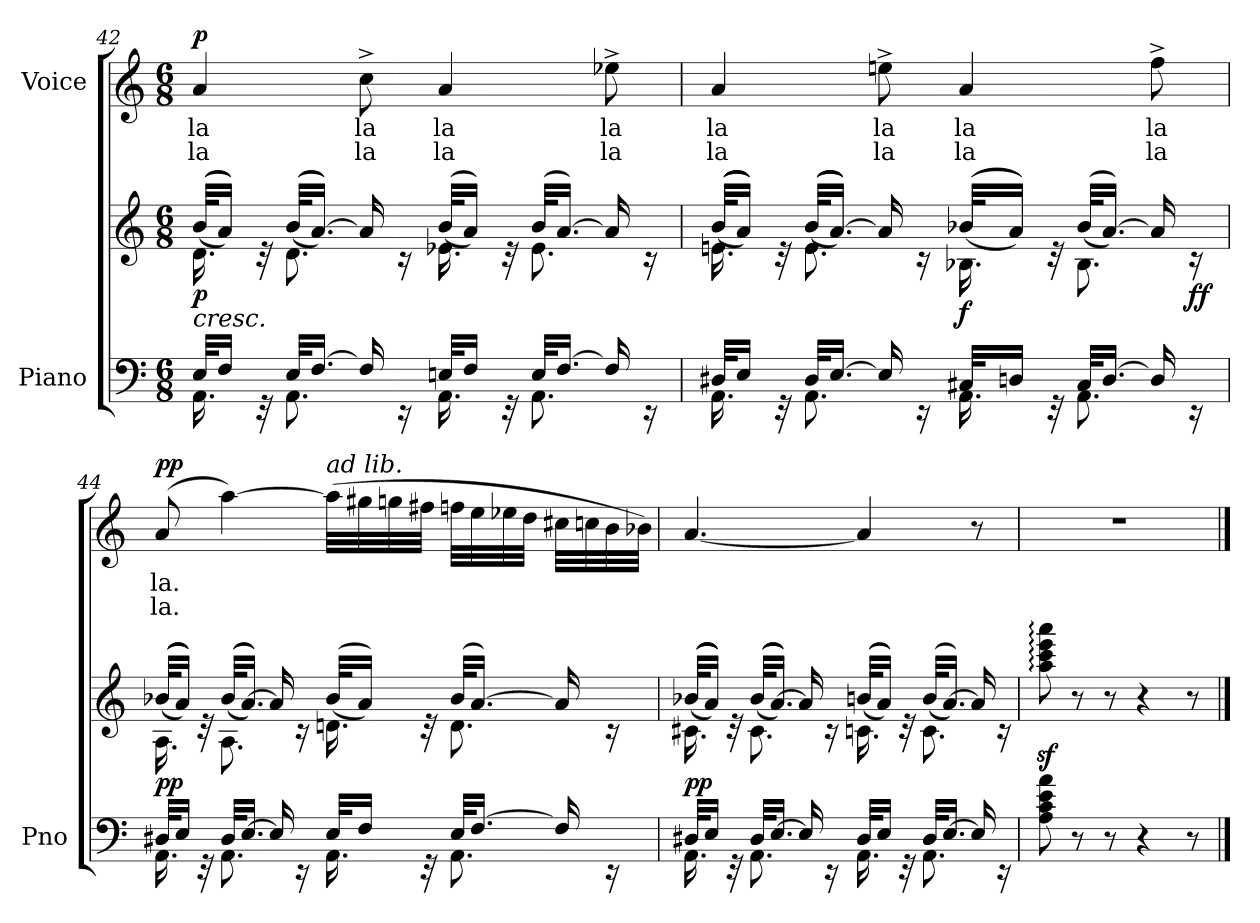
**kern	**kern	**dynam	**kern	**text	**text	**dynam
*part2	*part2	*part2	*part1	*part1	*part1	*part1
*staff3	*staff2	*staff2/3	*staff1	*staff1	*staff1	*staff1
*I"Piano	*	*	*I"Voice	*	*	*
*I'Pno	*	*	*	*	*	*
!!LO:LB:g=z
*clefF4	*clefG2	*	*clefG2	*	*	*
*k[]	*k[]	*	*k[]	*	*	*
*M6/8	*M6/8	*	*M6/8	*	*	*
=42	=42	=42	=42	=42	=42	=42
*^	*	*	*	*	*	*
!	!	!	!LO:HP:b	!	!LO:LY:b	!LO:LY:b	!
*	*	*^	*	*	*	*	*
!	!	!	!	!LO:DY:n=1:b	!	!	!	!LO:DY:a
32E/KLL	16.AA\	(((32b/KLL	16.d\	< p	4a/	la	la	p
16F/JJ	.	16a/JJ)))	.	.	.	.	.	.
32rEE	32ryy	32rc	32ryy	.	.	.	.	.
32E/KLL	8.AA\	(((32b/KLL	8.d\	.	.	.	.	.
[16.F/JJ	.	[16.a/JJ)))	.	.	.	.	.	.
!	!	!	!	!	!	!LO:LY:b	!LO:LY:b	!
16F/]	.	16a/]	.	.	8cc^\	la	la	.
16rEE	16ryy	16rc	16ryy	.	.	.	.	.
!	!	!	!	!	!	!LO:LY:b	!LO:LY:b	!
32En/KLL	16.AA\	((32b/KLL	16.e-X\	.	4a/	la	la	.
16F/JJ	.	16a/JJ))	.	.	.	.	.	.
32rEE	32ryy	32rc	32ryy	.	.	.	.	.
32E/KLL	8.AA\	(32b/KLL	8.e-\	.	.	.	.	.
[16.F/JJ	.	[16.a/JJ)	.	.	.	.	.	.
!	!	!	!	!	!	!LO:LY:b	!LO:LY:b	!
16F/]	.	16a/]	.	.	8ee-X^\	la	la	.
16rEE	16ryy	16rc	16ryy	.	.	.	.	.
=43	=43	=43	=43	=43	=43	=43	=43	=43
!	!	!	!	!	!	!LO:LY:b	!LO:LY:b	!
32D#X/KLL	16.AA\	((((32b/KLL	16.en\	.	4a/	la	la	.
16E/JJ	.	16a/JJ))))	.	.	.	.	.	.
32rEE	32ryy	32rc	32ryy	.	.	.	.	.
32D#/KLL	8.AA\	((((32b/KLL	8.e\	.	.	.	.	.
[16.E/JJ	.	[16.a/JJ))))	.	.	.	.	.	.
!	!	!	!	!	!	!LO:LY:b	!LO:LY:b	!
16E/]	.	16a/]	.	.	8een^\	la	la	.
16rEE	16ryy	16rc	16ryy	.	.	.	.	.
!	!	!	!	!LO:DY:b	!	!LO:LY:b	!LO:LY:b	!
32C#X/KLL	16.AA\	(((32b-X/KLL	16.B-X\	f	4a/	la	la	.
16Dn/JJ	.	16a/JJ)))	.	.	.	.	.	.
32rEE	32ryy	32rc	32ryy	.	.	.	.	.
32C#/KLL	8.AA\	((32b-/KLL	8.B-\	.	.	.	.	.
[16.D/JJ	.	[16.a/JJ))	.	.	.	.	.	.
!	!	!	!	!	!	!LO:LY:b	!LO:LY:b	!
16D/]	.	16a/]	.	.	8ff^\	la	la	.
!	!	!	!	!LO:DY:b	!	!	!	!
16rEE	16ryy	16rc	16ryy	ff	.	.	.	.
*v	*v	*	*	*	*	*	*	*
*	*v	*v	*	*	*	*	*
.	.	[	.	.	.	.
!!LO:LB:g=z
=44	=44	=44	=44	=44	=44	=44
*^	*^	*	*	*	*	*
!	!	!	!	!LO:DY:b	!	!LO:LY:b	!LO:LY:b	!LO:DY:a
32D#X/KLL	16.AA\	((((32b-X/KLL	16.A\	pp	(8a/	la.	la.	pp
16E/JJ	.	16a/JJ))))	.	.	.	.	.	.
32rEE	32ryy	32rc	32ryy	.	.	.	.	.
32D#/KLL	8.AA\	(((32b-/KLL	8.A\	.	[4aa\)	.	.	.
[16.E/JJ	.	[16.a/JJ)))	.	.	.	.	.	.
16E/]	.	16a/]	.	.	.	.	.	.
16rEE	16ryy	16rc	16ryy	.	.	.	.	.
*	*	*	*	*	*MM45	*	*	*
!	!	!	!	!	!LO:TX:a:i:t=ad lib.	!	!	!
32E/KLL	16.AA\	((32b-/KLL	16.dn\	.	(32aa\LLL]	.	.	.
16F/JJ	.	16a/JJ))	.	.	32gg#X\	.	.	.
.	.	.	.	.	32ggn\	.	.	.
32rEE	32ryy	32rc	32ryy	.	32ff#X\JJJ	.	.	.
32E/KLL	8.AA\	(32b-/KLL	8.d\	.	32ffn\LLL	.	.	.
[16.F/JJ	.	[16.a/JJ)	.	.	32ee\	.	.	.
.	.	.	.	.	32ee-X\	.	.	.
.	.	.	.	.	32dd\JJJ	.	.	.
16F/]	.	16a/]	.	.	32cc#X\LLL	.	.	.
.	.	.	.	.	32ccn\	.	.	.
16rEE	16ryy	16rc	16ryy	.	32b\	.	.	.
.	.	.	.	.	32b-X\JJJ)	.	.	.
=45	=45	=45	=45	=45	=45	=45	=45	=45
*	*	*	*	*	*MM55	*	*	*
!	!	!	!	!LO:DY:a=2	!	!	!	!
32D#X/KLL	16.AA\	(((((32b-X/KLL	16.c#X\	pp	[4.a/	.	.	.
16E/JJ	.	16a/JJ)))))	.	.	.	.	.	.
32rEE	32ryy	32rc	32ryy	.	.	.	.	.
32D#/KLL	8.AA\	((((32b-/KLL	8.c#\	.	.	.	.	.
[16.E/JJ	.	[16.a/JJ))))	.	.	.	.	.	.
16E/]	.	16a/]	.	.	.	.	.	.
16rEE	16ryy	16rc	16ryy	.	.	.	.	.
32D#/KLL	16.AA\	(((32bn/KLL	16.cn\	.	4a/]	.	.	.
16E/JJ	.	16a/JJ)))	.	.	.	.	.	.
32rEE	32ryy	32rc	32ryy	.	.	.	.	.
32D#/KLL	8.AA\	((32b/KLL	8.c\	.	.	.	.	.
[16.E/JJ	.	[16.a/JJ))	.	.	.	.	.	.
16E/]	.	16a/]	.	.	8r	.	.	.
16rEE	16ryy	16rc	16ryy	.	.	.	.	.
*v	*v	*	*	*	*	*	*	*
*	*v	*v	*	*	*	*	*
=46	=46	=46	=46	=46	=46	=46
8A\ 8c\ 8e\ 8a\	8aa\z<: 8ccc\z<: 8eee\z<: 8aaa\z<:	.	2.r	.	.	.
8r	8r	.	.	.	.	.
8r	8r	.	.	.	.	.
4r	4r	.	.	.	.	.
8r	8r	.	.	.	.	.
==	==	==	==	==	==	==
*-	*-	*-	*-	*-	*-	*-
